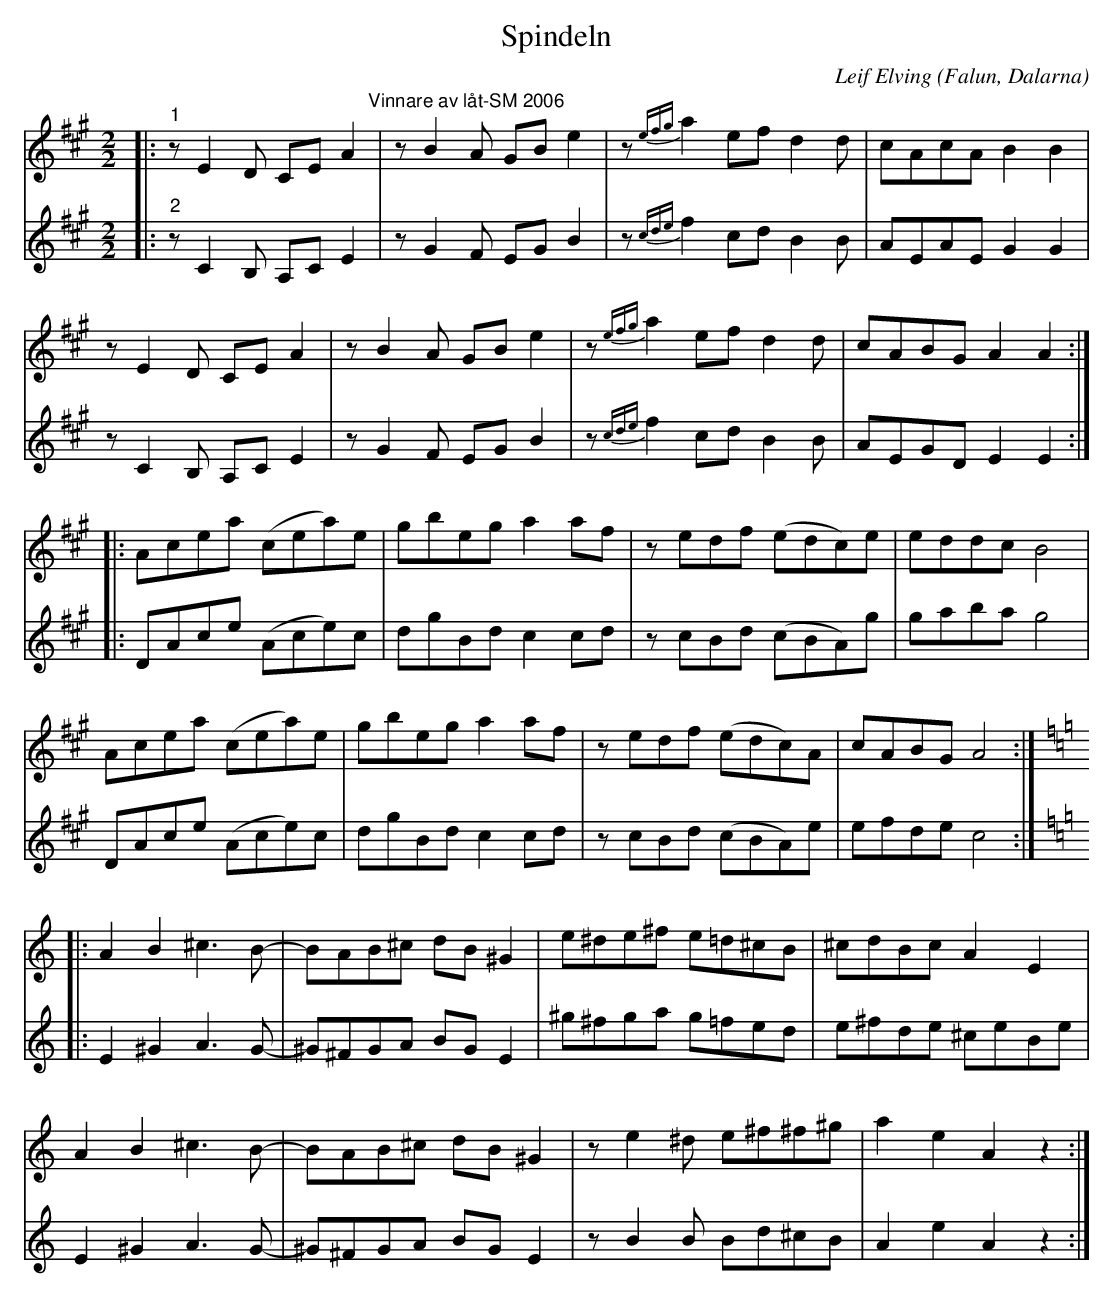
X:1
T:Spindeln
C:Leif Elving
O:Falun, Dalarna
L:1/8
M:2/2
K:A
V:1
|:"^1" z E2 D CE A2"^Vinnare av låt-SM 2006" | z B2 A GB e2 | z{efg} a2 ef d2 d | cAcA B2 B2 |
z E2 D CE A2 | z B2 A GB e2 | z{efg} a2 ef d2 d | cABG A2 A2 ::
Acea (cea)e | gbeg a2 af | z edf (edc)e | eddc B4 |
Acea (cea)e | gbeg a2 af | z edf (edc)A | cABG A4 ::
[K:C] A2 B2 ^c3 B- | BAB^c dB ^G2 | e^de^f e=d^cB | ^cdBc A2 E2 |
A2 B2 ^c3 B- | BAB^c dB ^G2 | z e2 ^d e^f^f^g | a2 e2 A2 z2 :|
V:2
|:"^2" z C2 B, A,C E2 | z G2 F EG B2 | z{cde} f2 cd B2 B | AEAE G2 G2 |
z C2 B, A,C E2 | z G2 F EG B2 | z{cde} f2 cd B2 B | AEGD E2 E2 ::
DAce (Ace)c | dgBd c2 cd | z cBd (cBA)g | gaba g4 |
DAce (Ace)c | dgBd c2 cd | z cBd (cBA)e | efde c4 ::
[K:C] E2 ^G2 A3 G- | ^G^FGA BG E2 | ^g^fga g=fed | e^fde ^ceBe |
E2 ^G2 A3 G- | ^G^FGA BG E2 | z B2 B Bd^cB | A2 e2 A2 z2 :|
